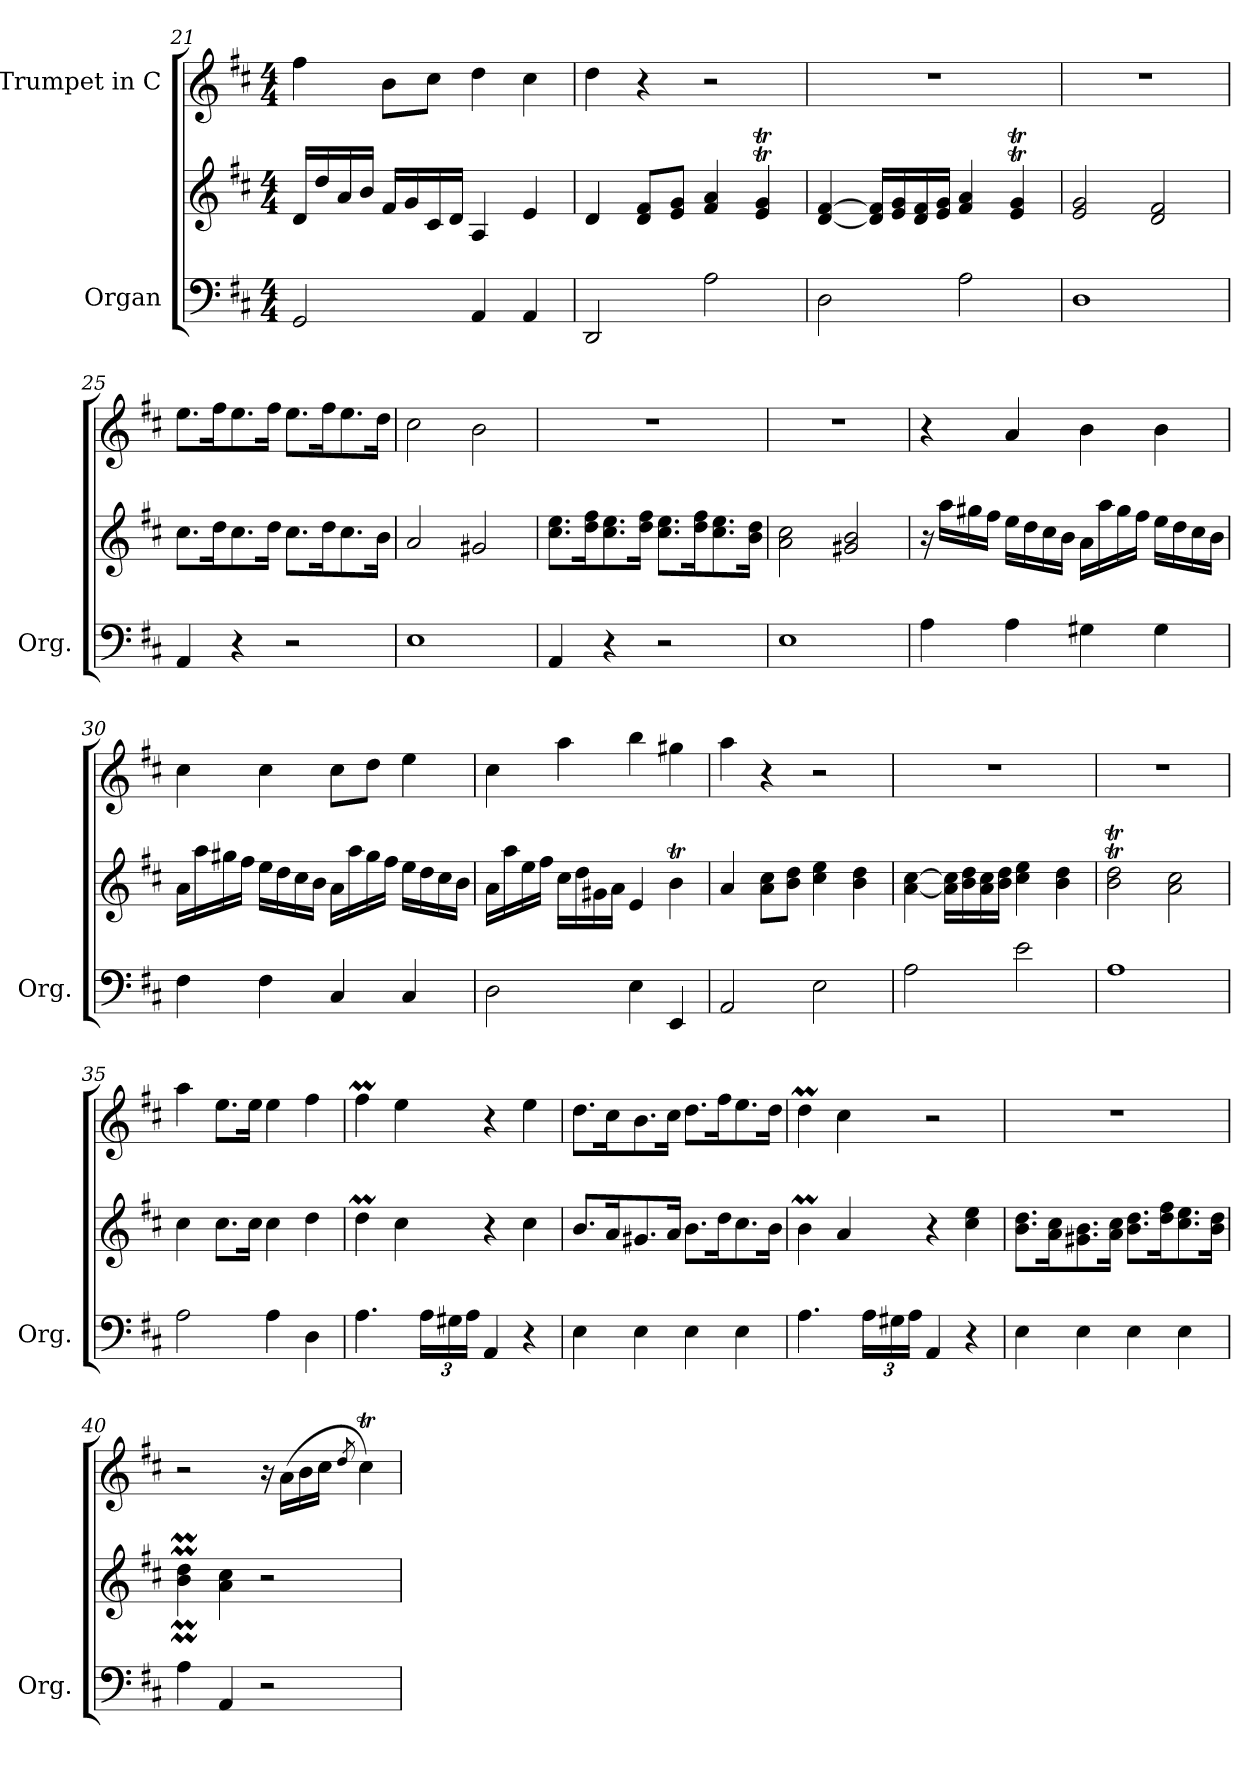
**kern	**kern	**kern
*part2	*part2	*part1
*staff3	*staff2	*staff1
*I"Organ	*	*I"Trumpet in C
*I'Org.	*	*
*clefF4	*clefG2	*clefG2
*k[f#c#]	*k[f#c#]	*k[f#c#]
*D:	*D:	*D:
*M4/4	*M4/4	*M4/4
=21	=21	=21
2GG/	16d/LL	4ff#\
.	16dd/	.
.	16a/	.
.	16b/JJ	.
.	16f#/LL	8b\L
.	16g/	.
.	16c#/	8cc#\J
.	16d/JJ	.
4AA/	4A/	4dd\
4AA/	4e/	4cc#\
=22	=22	=22
2DD/	4d/	4dd\
.	8d/ 8f#/L	4r
.	8e/ 8g/J	.
2A\	4f#/ 4a/	2r
.	4e/T 4g/T	.
=23	=23	=23
2D\	[4d/ [4f#/	1r
.	16d/] 16f#/]LL	.
.	16e/ 16g/	.
.	16d/ 16f#/	.
.	16e/ 16g/JJ	.
2A\	4f#/ 4a/	.
.	4e/T 4g/T	.
!!LO:LB:g=z
=24	=24	=24
1D	2e/ 2g/	1r
.	2d/ 2f#/	.
=25	=25	=25
4AA/	8.cc#\L	8.ee\L
.	16dd\k	16ff#\k
4r	8.cc#\	8.ee\
.	16dd\Jk	16ff#\Jk
2r	8.cc#\L	8.ee\L
.	16dd\k	16ff#\k
.	8.cc#\	8.ee\
.	16b\Jk	16dd\Jk
=26	=26	=26
1E	2a/	2cc#\
.	2g#X/	2b\
=27	=27	=27
4AA/	8.cc#\ 8.ee\L	1r
.	16dd\ 16ff#\k	.
4r	8.cc#\ 8.ee\	.
.	16dd\ 16ff#\Jk	.
2r	8.cc#\ 8.ee\L	.
.	16dd\ 16ff#\k	.
.	8.cc#\ 8.ee\	.
.	16b\ 16dd\Jk	.
=28	=28	=28
1E	2a\ 2cc#\	1r
.	2g#X/ 2b/	.
!!LO:LB:g=z
=29	=29	=29
4A\	16r	4r
.	16aa\LL	.
.	16gg#X\	.
.	16ff#\JJ	.
4A\	16ee\LL	4a/
.	16dd\	.
.	16cc#\	.
.	16b\JJ	.
4G#X\	16a\LL	4b\
.	16aa\	.
.	16gg#\	.
.	16ff#\JJ	.
4G#\	16ee\LL	4b\
.	16dd\	.
.	16cc#\	.
.	16b\JJ	.
=30	=30	=30
4F#\	16a\LL	4cc#\
.	16aa\	.
.	16gg#X\	.
.	16ff#\JJ	.
4F#\	16ee\LL	4cc#\
.	16dd\	.
.	16cc#\	.
.	16b\JJ	.
4C#/	16a\LL	8cc#\L
.	16aa\	.
.	16gg#\	8dd\J
.	16ff#\JJ	.
4C#/	16ee\LL	4ee\
.	16dd\	.
.	16cc#\	.
.	16b\JJ	.
=31	=31	=31
2D\	16a\LL	4cc#\
.	16aa\	.
.	16ee\	.
.	16ff#\JJ	.
.	16cc#\LL	4aa\
.	16dd\	.
.	16g#X\	.
.	16a\JJ	.
4E\	4e/	4bb\
4EE/	4bT\	4gg#X\
!!LO:LB:g=z
=32	=32	=32
2AA/	4a/	4aa\
.	8a\ 8cc#\L	4r
.	8b\ 8dd\J	.
2E\	4cc#\ 4ee\	2r
.	4b\ 4dd\	.
=33	=33	=33
2A\	[4a\ [4cc#\	1r
.	16a\] 16cc#\]LL	.
.	16b\ 16dd\	.
.	16a\ 16cc#\	.
.	16b\ 16dd\JJ	.
2e\	4cc#\ 4ee\	.
.	4b\ 4dd\	.
=34	=34	=34
1A	2b\T 2dd\T	1r
.	2a\ 2cc#\	.
=35	=35	=35
2A\	4cc#\	4aa\
.	8.cc#\L	8.ee\L
.	16cc#\Jk	16ee\Jk
4A\	4cc#\	4ee\
4D\	4dd\	4ff#\
=36	=36	=36
4.A\	4ddM\	4ff#m\
.	4cc#\	4ee\
24A\LL	.	.
24G#X\	.	.
24A\JJ	.	.
4AA/	4r	4r
4r	4cc#\	4ee\
!!LO:PB:g=z
=37	=37	=37
4E\	8.b/L	8.dd\L
.	16a/k	16cc#\k
4E\	8.g#X/	8.b\
.	16a/Jk	16cc#\Jk
4E\	8.b\L	8.dd\L
.	16dd\k	16ff#\k
4E\	8.cc#\	8.ee\
.	16b\Jk	16dd\Jk
=38	=38	=38
4.A\	4bM\	4ddM\
.	4a/	4cc#\
24A\LL	.	.
24G#X\	.	.
24A\JJ	.	.
4AA/	4r	2r
4r	4cc#\ 4ee\	.
=39	=39	=39
4E\	8.b\ 8.dd\L	1r
.	16a\ 16cc#\k	.
4E\	8.g#X\ 8.b\	.
.	16a\ 16cc#\Jk	.
4E\	8.b\ 8.dd\L	.
.	16dd\ 16ff#\k	.
4E\	8.cc#\ 8.ee\	.
.	16b\ 16dd\Jk	.
=40	=40	=40
4A\	4b\M 4dd\M	2r
4AA/	4a\ 4cc#\	.
2r	2r	16r
.	.	(>16a\LL
.	.	16b\
.	.	16cc#\JJ
.	.	8qdd/
.	.	4cc#t\)
=	=	=
*-	*-	*-
